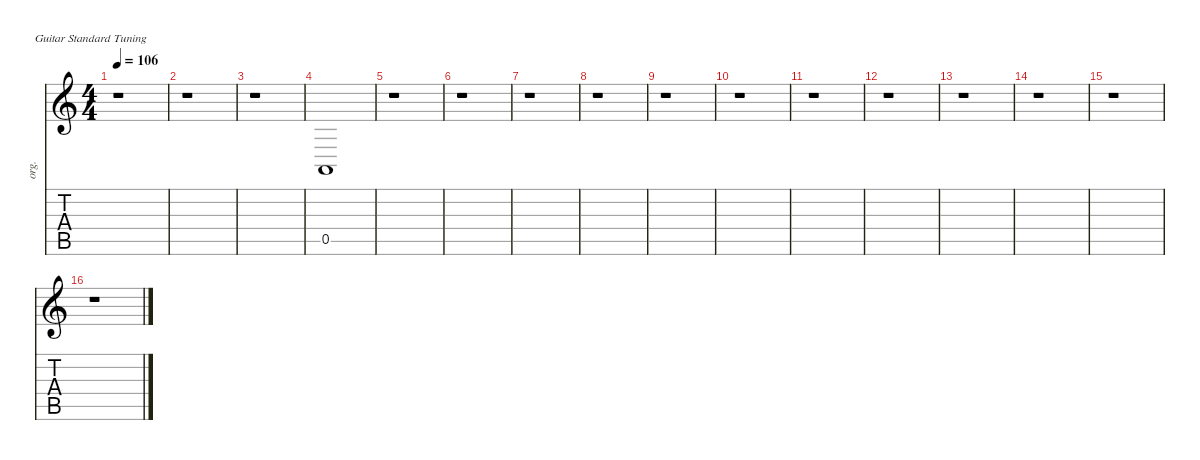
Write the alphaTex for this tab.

\defaultSystemsLayout 4
\hideDynamics
\bracketExtendMode nobrackets
\track ("Organ" "org.") {instrument drawbarorgan}
\staff {score tabs}
\tuning (E4 B3 G3 D3 A2 E2)
\ts (4 4)
\tempo 106
\clef g2
\ks c
r.1{dy f} |
r.1 |
r.1 |
0.5.1 |
r.1 |
r.1 |
r.1 |
r.1 |
r.1 |
r.1 |
r.1 |
r.1 |
r.1 |
r.1 |
r.1 |
r.1
